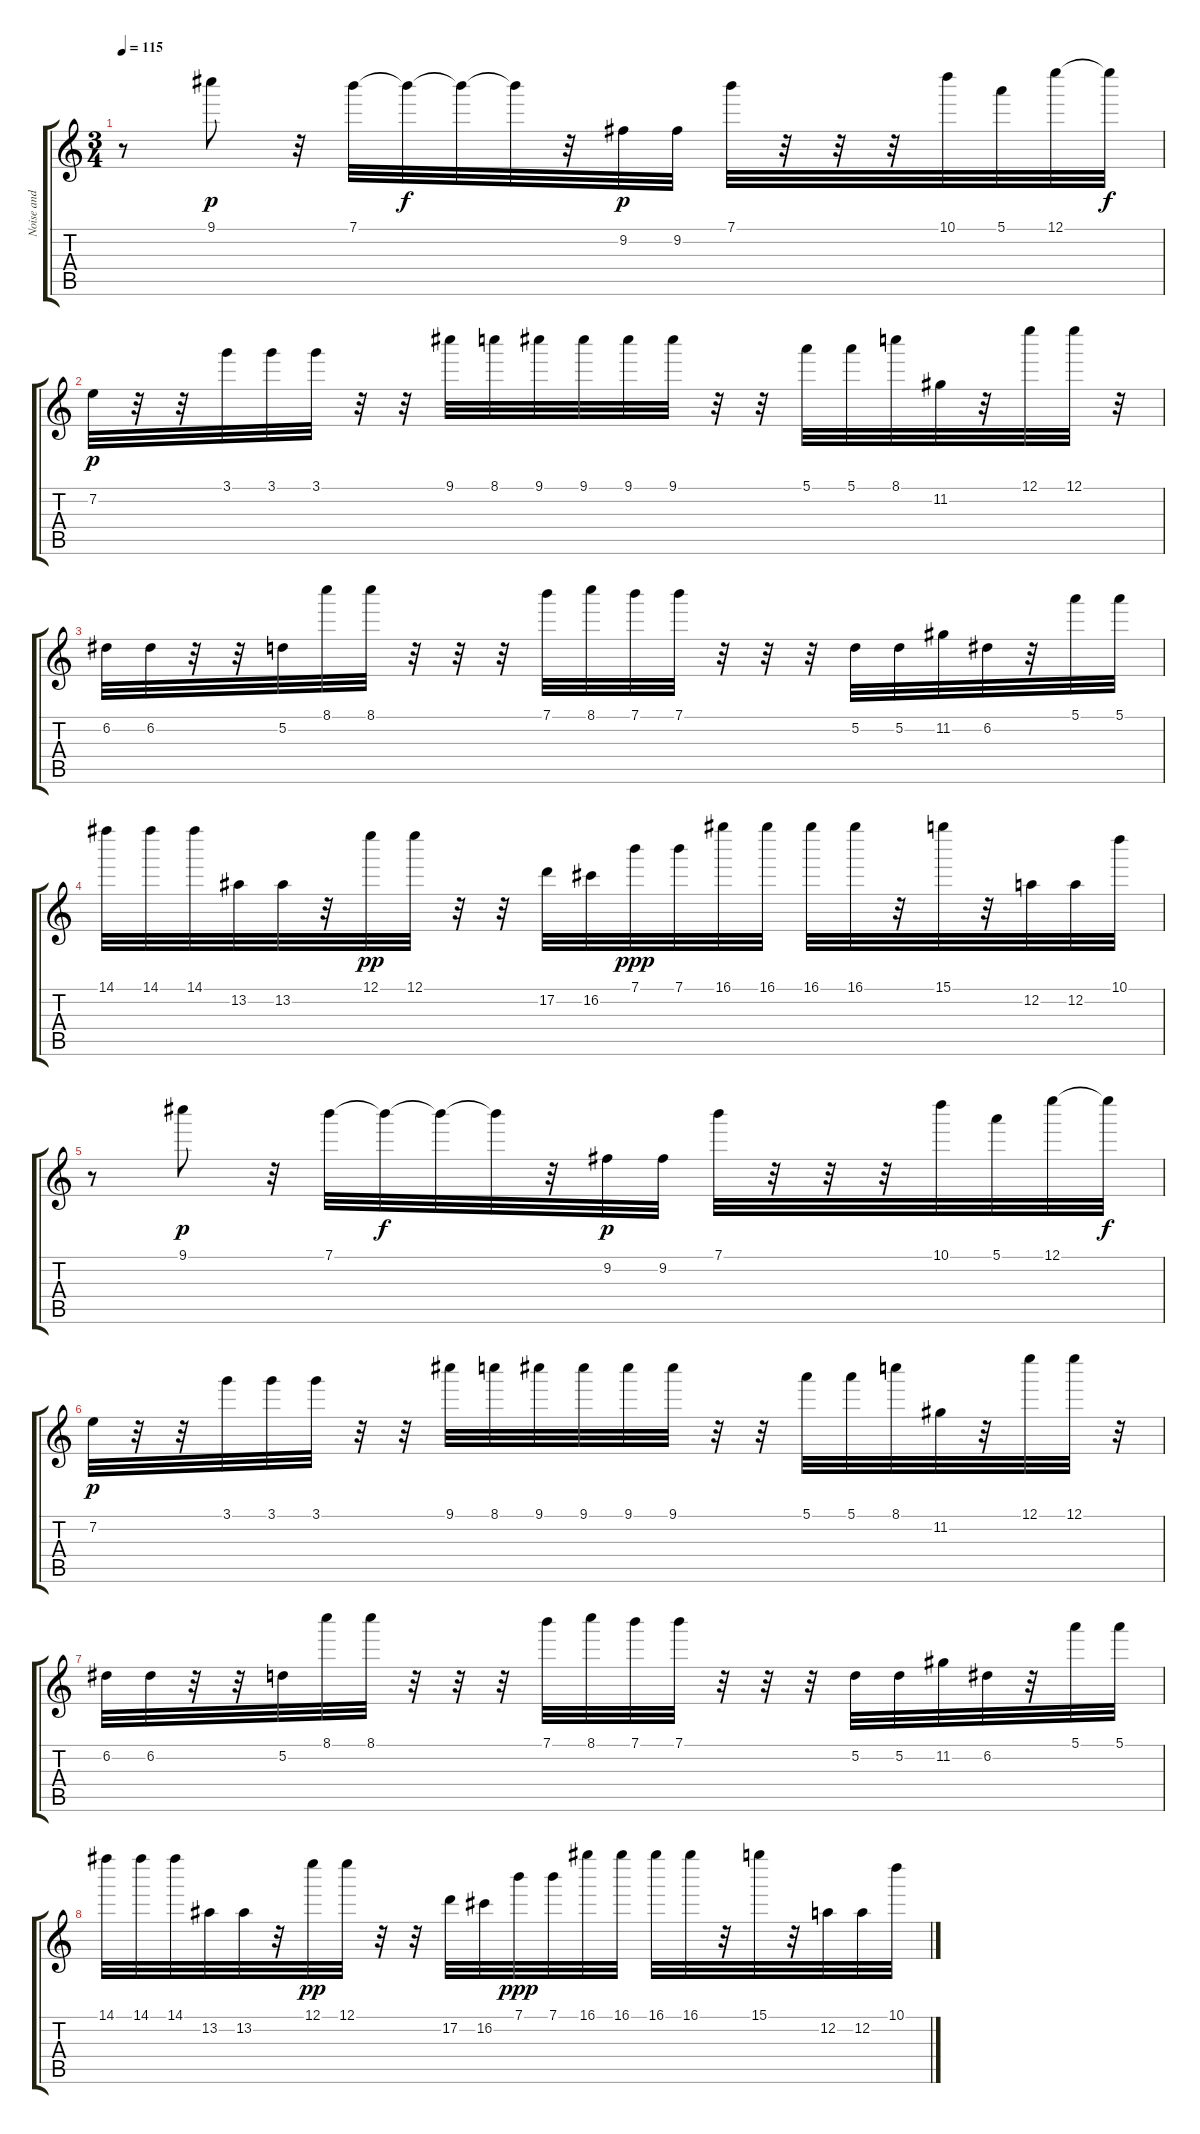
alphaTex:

\track ("Noise and effects" "Noise and ") {instrument telephonering}
\staff {score tabs}
\tuning (E6 A4 Eb4 D3 A2 E2) {hide}
\ts (3 4)
\tempo 115
\clef g2
\ks c
r.8{dy p instrument telephonering} 9.1.8 r.32 7.1.32 7.1{t}.32{dy f} 7.1{t}.32 7.1{t}.32 r.32 9.2.32{dy p} 9.2.32 7.1.32 r.32 r.32 r.32 10.1.32 5.1.32 12.1.32 12.1{t}.32{dy f} |
7.2.32{dy p} r.32 r.32 3.1.32 3.1.32 3.1.32 r.32 r.32 9.1.32 8.1.32 9.1.32 9.1.32 9.1.32 9.1.32 r.32 r.32 5.1.32 5.1.32 8.1.32 11.2.32 r.32 12.1.32 12.1.32 r.32 |
6.2.32 6.2.32 r.32 r.32 5.2.32 8.1.32 8.1.32 r.32 r.32 r.32 7.1.32 8.1.32 7.1.32 7.1.32 r.32 r.32 r.32 5.2.32 5.2.32 11.2.32 6.2.32 r.32 5.1.32 5.1.32 |
14.1.32 14.1.32 14.1.32 13.2.32 13.2.32 r.32 12.1.32{dy pp} 12.1.32 r.32 r.32 17.2.32 16.2.32 7.1.32{dy ppp} 7.1.32 16.1.32 16.1.32 16.1.32 16.1.32 r.32 15.1.32 r.32 12.2.32 12.2.32 10.1.32 |
r.8 9.1.8{dy p} r.32 7.1.32 7.1{t}.32{dy f} 7.1{t}.32 7.1{t}.32 r.32 9.2.32{dy p} 9.2.32 7.1.32 r.32 r.32 r.32 10.1.32 5.1.32 12.1.32 12.1{t}.32{dy f} |
7.2.32{dy p} r.32 r.32 3.1.32 3.1.32 3.1.32 r.32 r.32 9.1.32 8.1.32 9.1.32 9.1.32 9.1.32 9.1.32 r.32 r.32 5.1.32 5.1.32 8.1.32 11.2.32 r.32 12.1.32 12.1.32 r.32 |
6.2.32 6.2.32 r.32 r.32 5.2.32 8.1.32 8.1.32 r.32 r.32 r.32 7.1.32 8.1.32 7.1.32 7.1.32 r.32 r.32 r.32 5.2.32 5.2.32 11.2.32 6.2.32 r.32 5.1.32 5.1.32 |
14.1.32 14.1.32 14.1.32 13.2.32 13.2.32 r.32 12.1.32{dy pp} 12.1.32 r.32 r.32 17.2.32 16.2.32 7.1.32{dy ppp} 7.1.32 16.1.32 16.1.32 16.1.32 16.1.32 r.32 15.1.32 r.32 12.2.32 12.2.32 10.1.32
